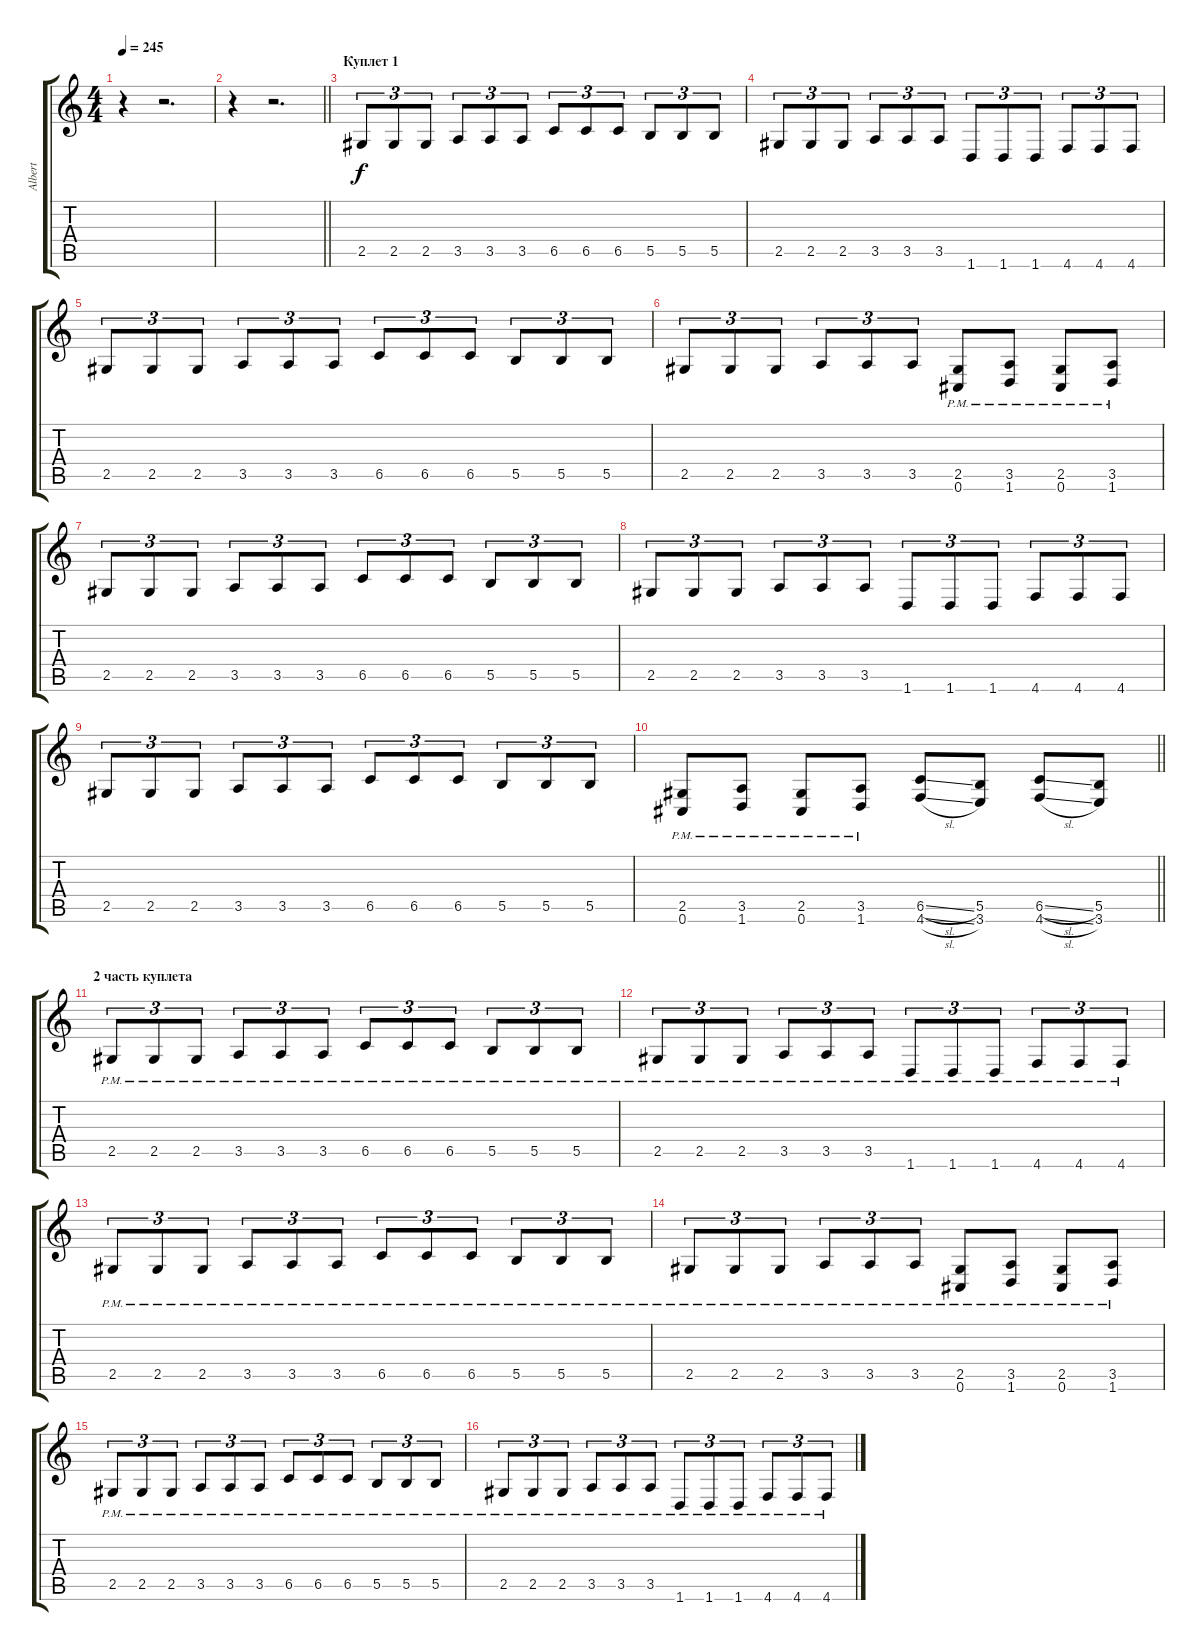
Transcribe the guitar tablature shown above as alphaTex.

\track ("Albert" "Albert") {instrument distortionguitar}
\staff {score tabs}
\tuning (Db4 Ab3 E3 B2 Gb2 Db2) {hide}
\ts (4 4)
\tempo 245
\clef g2
\ks c
r.4{dy f} r.2{d} |
\barLineRight lightlight
r.4 r.2{d} |
\section ("" "Куплет 1")
2.5.8{tu (3 2)} 2.5.8{tu (3 2)} 2.5.8{tu (3 2)} 3.5.8{tu (3 2)} 3.5.8{tu (3 2)} 3.5.8{tu (3 2)} 6.5.8{tu (3 2)} 6.5.8{tu (3 2)} 6.5.8{tu (3 2)} 5.5.8{tu (3 2)} 5.5.8{tu (3 2)} 5.5.8{tu (3 2)} |
2.5.8{tu (3 2)} 2.5.8{tu (3 2)} 2.5.8{tu (3 2)} 3.5.8{tu (3 2)} 3.5.8{tu (3 2)} 3.5.8{tu (3 2)} 1.6.8{tu (3 2)} 1.6.8{tu (3 2)} 1.6.8{tu (3 2)} 4.6.8{tu (3 2)} 4.6.8{tu (3 2)} 4.6.8{tu (3 2)} |
2.5.8{tu (3 2)} 2.5.8{tu (3 2)} 2.5.8{tu (3 2)} 3.5.8{tu (3 2)} 3.5.8{tu (3 2)} 3.5.8{tu (3 2)} 6.5.8{tu (3 2)} 6.5.8{tu (3 2)} 6.5.8{tu (3 2)} 5.5.8{tu (3 2)} 5.5.8{tu (3 2)} 5.5.8{tu (3 2)} |
2.5.8{tu (3 2)} 2.5.8{tu (3 2)} 2.5.8{tu (3 2)} 3.5.8{tu (3 2)} 3.5.8{tu (3 2)} 3.5.8{tu (3 2)} (2.5{pm} 0.6{pm}).8 (3.5{pm} 1.6{pm}).8 (2.5{pm} 0.6{pm}).8 (3.5{pm} 1.6{pm}).8 |
2.5.8{tu (3 2)} 2.5.8{tu (3 2)} 2.5.8{tu (3 2)} 3.5.8{tu (3 2)} 3.5.8{tu (3 2)} 3.5.8{tu (3 2)} 6.5.8{tu (3 2)} 6.5.8{tu (3 2)} 6.5.8{tu (3 2)} 5.5.8{tu (3 2)} 5.5.8{tu (3 2)} 5.5.8{tu (3 2)} |
2.5.8{tu (3 2)} 2.5.8{tu (3 2)} 2.5.8{tu (3 2)} 3.5.8{tu (3 2)} 3.5.8{tu (3 2)} 3.5.8{tu (3 2)} 1.6.8{tu (3 2)} 1.6.8{tu (3 2)} 1.6.8{tu (3 2)} 4.6.8{tu (3 2)} 4.6.8{tu (3 2)} 4.6.8{tu (3 2)} |
2.5.8{tu (3 2)} 2.5.8{tu (3 2)} 2.5.8{tu (3 2)} 3.5.8{tu (3 2)} 3.5.8{tu (3 2)} 3.5.8{tu (3 2)} 6.5.8{tu (3 2)} 6.5.8{tu (3 2)} 6.5.8{tu (3 2)} 5.5.8{tu (3 2)} 5.5.8{tu (3 2)} 5.5.8{tu (3 2)} |
\barLineRight lightlight
(2.5{pm} 0.6{pm}).8 (3.5{pm} 1.6{pm}).8 (2.5{pm} 0.6{pm}).8 (3.5{pm} 1.6{pm}).8 (6.5{sl} 4.6{sl}).8 (5.5 3.6).8 (6.5{sl} 4.6{sl}).8 (5.5 3.6).8 |
\section ("" "2 часть куплета")
2.5{pm}.8{tu (3 2)} 2.5{pm}.8{tu (3 2)} 2.5{pm}.8{tu (3 2)} 3.5{pm}.8{tu (3 2)} 3.5{pm}.8{tu (3 2)} 3.5{pm}.8{tu (3 2)} 6.5{pm}.8{tu (3 2)} 6.5{pm}.8{tu (3 2)} 6.5{pm}.8{tu (3 2)} 5.5{pm}.8{tu (3 2)} 5.5{pm}.8{tu (3 2)} 5.5{pm}.8{tu (3 2)} |
2.5{pm}.8{tu (3 2)} 2.5{pm}.8{tu (3 2)} 2.5{pm}.8{tu (3 2)} 3.5{pm}.8{tu (3 2)} 3.5{pm}.8{tu (3 2)} 3.5{pm}.8{tu (3 2)} 1.6{pm}.8{tu (3 2)} 1.6{pm}.8{tu (3 2)} 1.6{pm}.8{tu (3 2)} 4.6{pm}.8{tu (3 2)} 4.6{pm}.8{tu (3 2)} 4.6{pm}.8{tu (3 2)} |
2.5{pm}.8{tu (3 2)} 2.5{pm}.8{tu (3 2)} 2.5{pm}.8{tu (3 2)} 3.5{pm}.8{tu (3 2)} 3.5{pm}.8{tu (3 2)} 3.5{pm}.8{tu (3 2)} 6.5{pm}.8{tu (3 2)} 6.5{pm}.8{tu (3 2)} 6.5{pm}.8{tu (3 2)} 5.5{pm}.8{tu (3 2)} 5.5{pm}.8{tu (3 2)} 5.5{pm}.8{tu (3 2)} |
2.5{pm}.8{tu (3 2)} 2.5{pm}.8{tu (3 2)} 2.5{pm}.8{tu (3 2)} 3.5{pm}.8{tu (3 2)} 3.5{pm}.8{tu (3 2)} 3.5{pm}.8{tu (3 2)} (2.5{pm} 0.6{pm}).8 (3.5{pm} 1.6{pm}).8 (2.5{pm} 0.6{pm}).8 (3.5{pm} 1.6{pm}).8 |
2.5{pm}.8{tu (3 2)} 2.5{pm}.8{tu (3 2)} 2.5{pm}.8{tu (3 2)} 3.5{pm}.8{tu (3 2)} 3.5{pm}.8{tu (3 2)} 3.5{pm}.8{tu (3 2)} 6.5{pm}.8{tu (3 2)} 6.5{pm}.8{tu (3 2)} 6.5{pm}.8{tu (3 2)} 5.5{pm}.8{tu (3 2)} 5.5{pm}.8{tu (3 2)} 5.5{pm}.8{tu (3 2)} |
2.5{pm}.8{tu (3 2)} 2.5{pm}.8{tu (3 2)} 2.5{pm}.8{tu (3 2)} 3.5{pm}.8{tu (3 2)} 3.5{pm}.8{tu (3 2)} 3.5{pm}.8{tu (3 2)} 1.6{pm}.8{tu (3 2)} 1.6{pm}.8{tu (3 2)} 1.6{pm}.8{tu (3 2)} 4.6{pm}.8{tu (3 2)} 4.6{pm}.8{tu (3 2)} 4.6{pm}.8{tu (3 2)}
